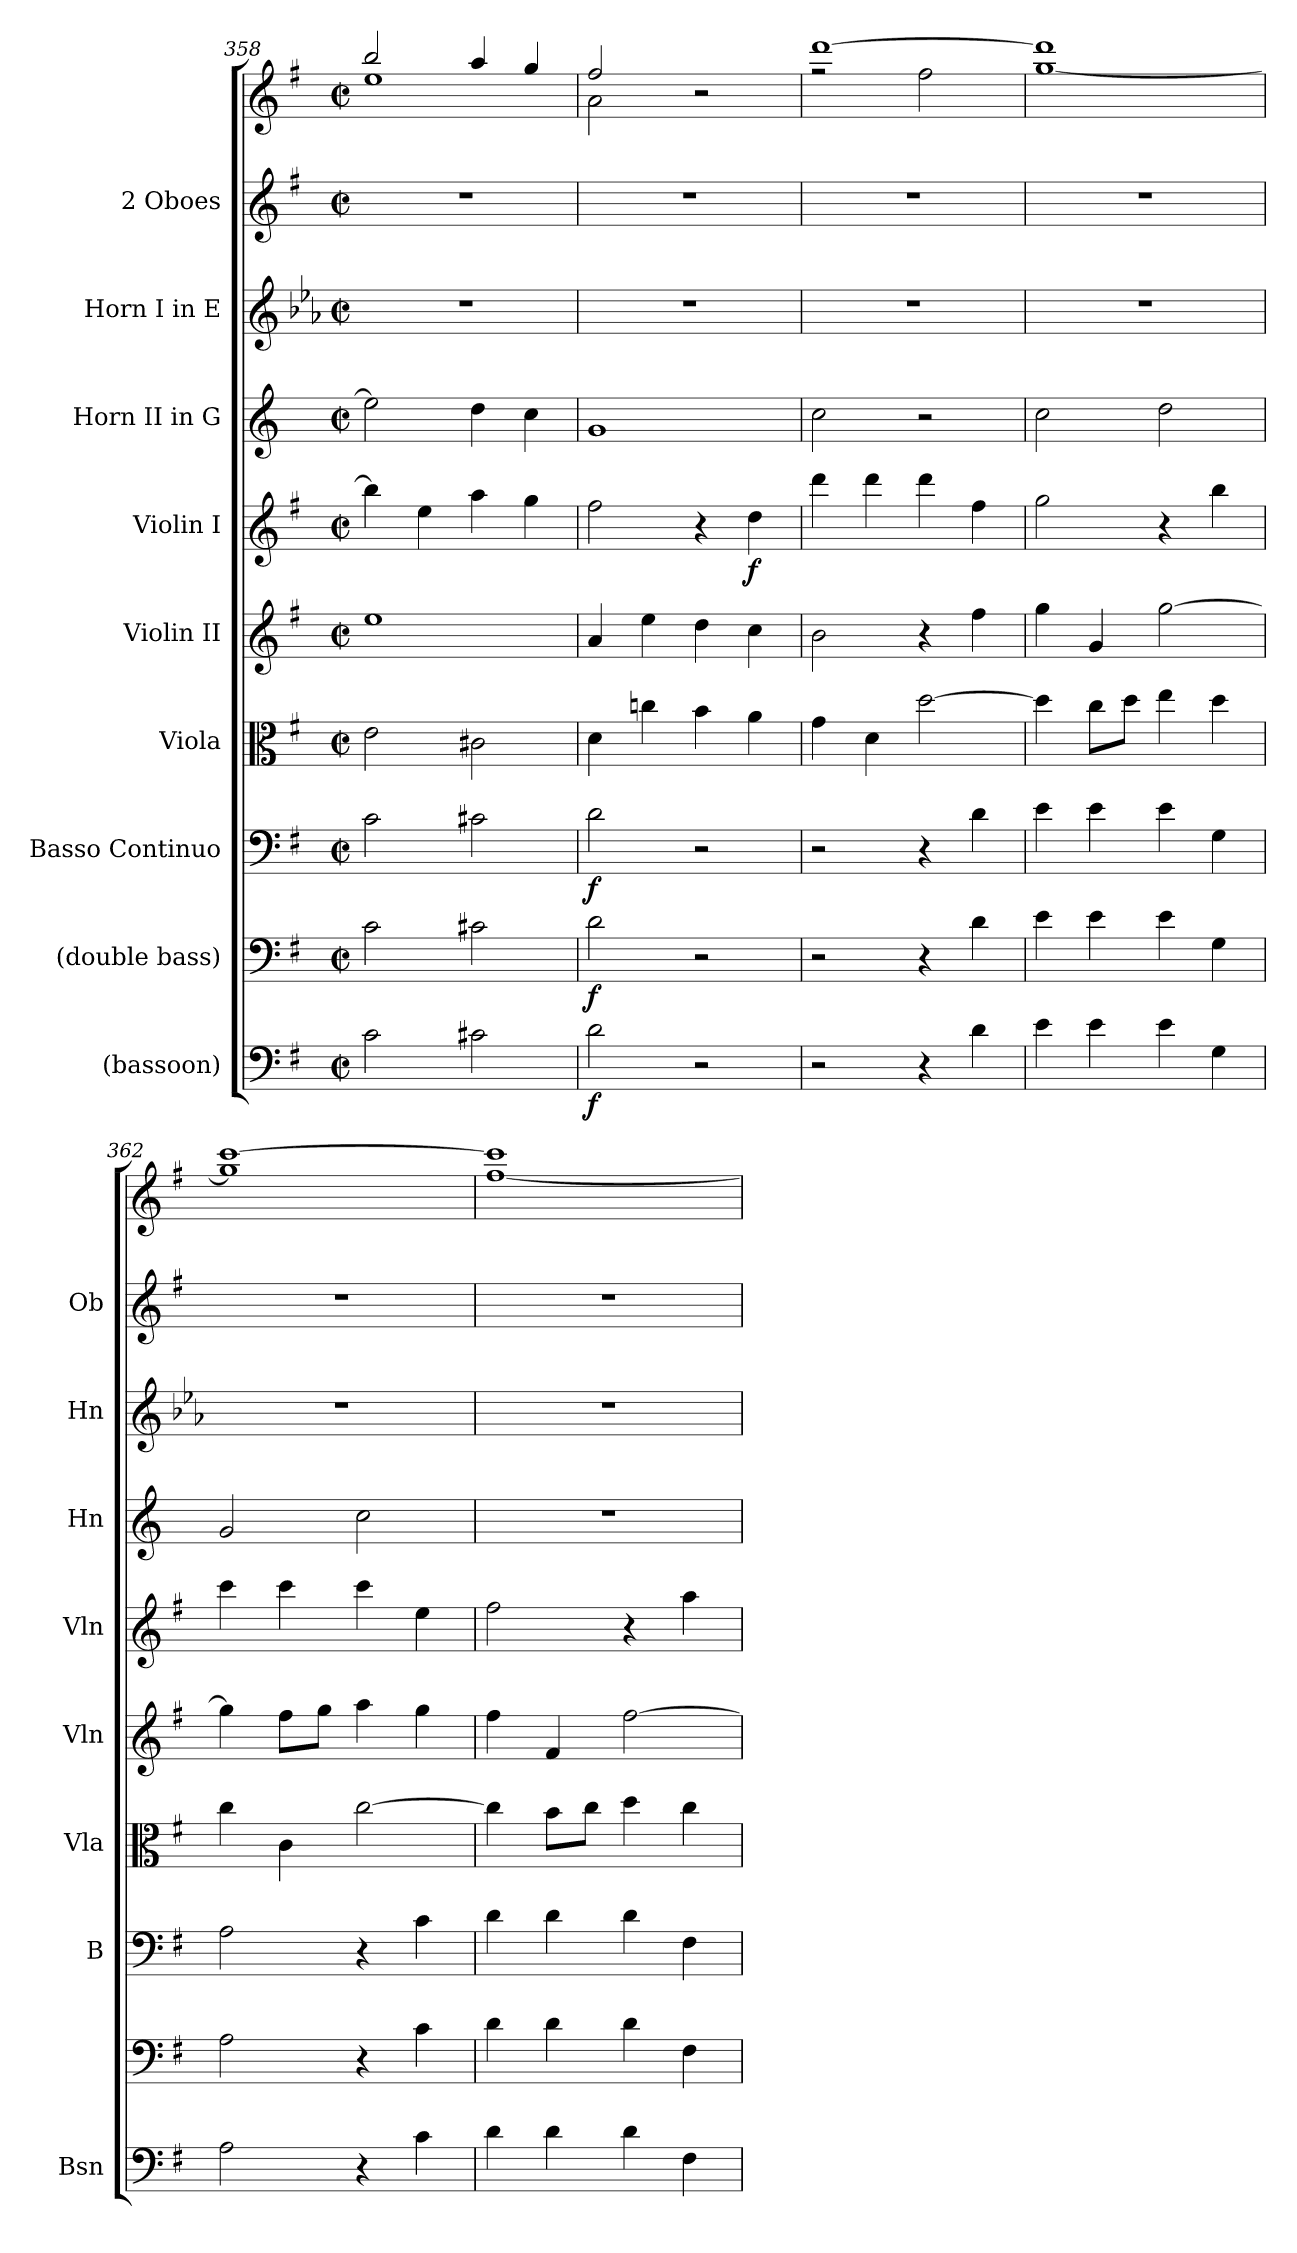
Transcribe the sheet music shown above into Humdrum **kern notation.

**kern	**dynam	**kern	**dynam	**kern	**dynam	**kern	**kern	**kern	**dynam	**kern	**kern	**kern	**kern
*part9	*part9	*part8	*part8	*part7	*part7	*part6	*part5	*part4	*part4	*part3	*part2	*part1	*part1
*staff10	*staff10	*staff9	*staff9	*staff8	*staff8	*staff7	*staff6	*staff5	*staff5	*staff4	*staff3	*staff2	*staff1
*I"(bassoon)	*	*I"(double bass)	*	*I"Basso Continuo	*	*I"Viola	*I"Violin II	*I"Violin I	*	*I"Horn II in G	*I"Horn I in E	*I"2 Oboes	*
*I'Bsn	*	*	*	*I'B	*	*I'Vla	*I'Vln	*I'Vln	*	*I'Hn	*I'Hn	*I'Ob	*
*clefF4	*	*clefF4	*	*clefF4	*	*clefC3	*clefG2	*clefG2	*	*clefG2	*clefG2	*clefG2	*clefG2
*	*	*	*	*	*	*	*	*	*	*ITrd3c5	*ITrd5c8	*	*
*k[f#]	*	*k[f#]	*	*k[f#]	*	*k[f#]	*k[f#]	*k[f#]	*	*k[f#]	*k[f#]	*k[f#]	*k[f#]
*M2/2	*	*M2/2	*	*M2/2	*	*M2/2	*M2/2	*M2/2	*	*M2/2	*M2/2	*M2/2	*M2/2
*met(c|)	*	*met(c|)	*	*met(c|)	*	*met(c|)	*met(c|)	*met(c|)	*	*met(c|)	*met(c|)	*met(c|)	*met(c|)
=358	=358	=358	=358	=358	=358	=358	=358	=358	=358	=358	=358	=358	=358
*	*	*	*	*	*	*	*	*	*	*	*	*	*^
2c	.	2c	.	2c	.	2e	1ee	4bb]	.	2b]	1r	1r	2bb	1ee
.	.	.	.	.	.	.	.	4ee	.	.	.	.	.	.
2c#X	.	2c#X	.	2c#X	.	2c#X	.	4aa	.	4a	.	.	4aa	.
.	.	.	.	.	.	.	.	4gg	.	4g	.	.	4gg	.
=359	=359	=359	=359	=359	=359	=359	=359	=359	=359	=359	=359	=359	=359	=359
2d	f	2d	f	2d	f	4d	4a	2ff#	.	1d	1r	1r	2ff#	2a
.	.	.	.	.	.	4ccn	4ee	.	.	.	.	.	.	.
2r	.	2r	.	2r	.	4b	4dd	4r	.	.	.	.	2r	2ryy
.	.	.	.	.	.	4a	4cc	4dd	f	.	.	.	.	.
=360	=360	=360	=360	=360	=360	=360	=360	=360	=360	=360	=360	=360	=360	=360
2r	.	2r	.	2r	.	4g	2b	4ddd	.	2g	1r	1r	[1ddd	2rff
.	.	.	.	.	.	4d	.	4ddd	.	.	.	.	.	.
4r	.	4r	.	4r	.	[2dd	4r	4ddd	.	2r	.	.	.	2ff#
4d	.	4d	.	4d	.	.	4ff#	4ff#	.	.	.	.	.	.
=361	=361	=361	=361	=361	=361	=361	=361	=361	=361	=361	=361	=361	=361	=361
4e	.	4e	.	4e	.	4dd]	4gg	2gg	.	2g	1r	1r	1ddd]	[1gg
4e	.	4e	.	4e	.	8ccL	4g	.	.	.	.	.	.	.
.	.	.	.	.	.	8ddJ	.	.	.	.	.	.	.	.
4e	.	4e	.	4e	.	4ee	[2gg	4r	.	2a	.	.	.	.
4G	.	4G	.	4G	.	4dd	.	4bb	.	.	.	.	.	.
=362	=362	=362	=362	=362	=362	=362	=362	=362	=362	=362	=362	=362	=362	=362
2A	.	2A	.	2A	.	4cc	4gg]	4ccc	.	2d	1r	1r	[1ccc	1gg]
.	.	.	.	.	.	4c	8ff#L	4ccc	.	.	.	.	.	.
.	.	.	.	.	.	.	8ggJ	.	.	.	.	.	.	.
4r	.	4r	.	4r	.	[2cc	4aa	4ccc	.	2g	.	.	.	.
4c	.	4c	.	4c	.	.	4gg	4ee	.	.	.	.	.	.
=363	=363	=363	=363	=363	=363	=363	=363	=363	=363	=363	=363	=363	=363	=363
4d	.	4d	.	4d	.	4cc]	4ff#	2ff#	.	1r	1r	1r	1ccc]	[1ff#
4d	.	4d	.	4d	.	8bL	4f#	.	.	.	.	.	.	.
.	.	.	.	.	.	8ccJ	.	.	.	.	.	.	.	.
4d	.	4d	.	4d	.	4dd	[2ff#	4r	.	.	.	.	.	.
4F#	.	4F#	.	4F#	.	4cc	.	4aa	.	.	.	.	.	.
*	*	*	*	*	*	*	*	*	*	*	*	*	*v	*v
=	=	=	=	=	=	=	=	=	=	=	=	=	=
*-	*-	*-	*-	*-	*-	*-	*-	*-	*-	*-	*-	*-	*-
